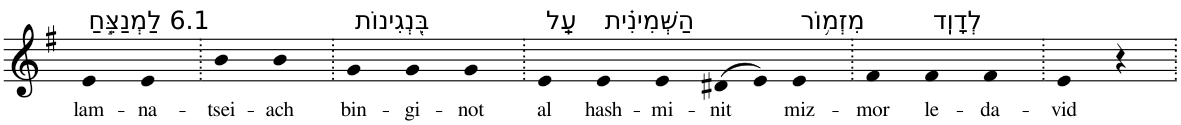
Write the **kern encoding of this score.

**kern	**text
*part1	*part1
*staff1	*staff1
*I"Piano	*
*I'Pno	*
*clefG2	*
*k[f#]	*
*G:	*
=1	=1
!LO:TX:a:t=6.1 לַמְנַצֵּ֣חַ	!
!	!LO:LY:b
4e	lam-
!	!LO:LY:b
4e	-na-
=2.	=2.
!	!LO:LY:b
4b	-tsei-
!	!LO:LY:b
4b	-ach
=3.	=3.
!LO:TX:a:t=בִּ֭נְגִינוֹת	!
!	!LO:LY:b
4g	bin-
!	!LO:LY:b
4g	-gi-
!	!LO:LY:b
4g	-not
=4.	=4.
!LO:TX:a:t=עַֽל	!
!	!LO:LY:b
4e	al
!LO:TX:a:t=הַשְּׁמִינִ֗ית	!
!	!LO:LY:b
4e	hash-
!	!LO:LY:b
4e	-mi-
!	!LO:LY:b
(>8d#X	-nit
8e)	.
!LO:TX:a:t=מִזְמ֥וֹר	!
!	!LO:LY:b
4e	miz-
=5.	=5.
!	!LO:LY:b
4f#	-mor
!LO:TX:a:t=לְדָוִֽד	!
!	!LO:LY:b
4f#	le-
!	!LO:LY:b
4f#	-da-
=6.	=6.
!	!LO:LY:b
4e	-vid
4r	.
=.	=.
*-	*-
